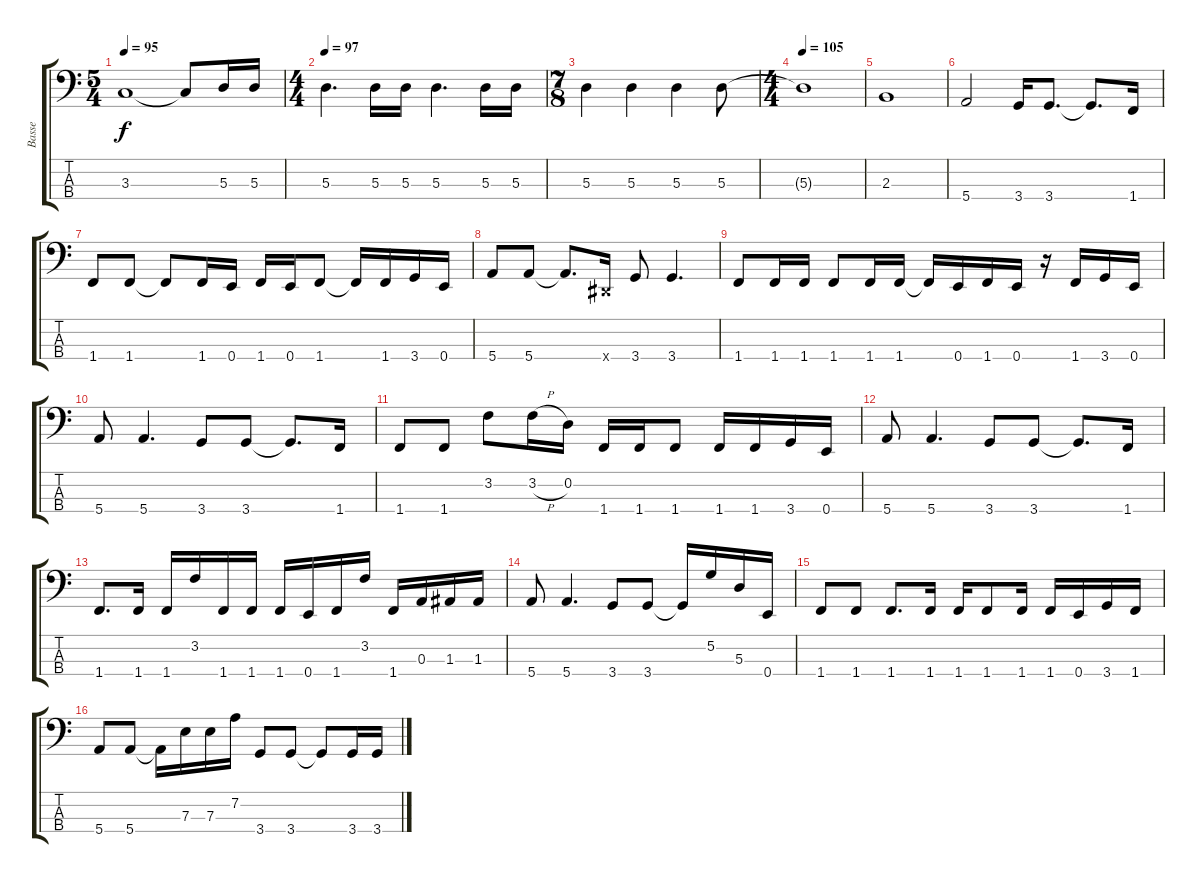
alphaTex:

\track ("Basse" "Basse") {instrument fretlessbass}
\staff {score tabs}
\tuning (G2 D2 A1 E1) {hide}
\ts (5 4)
\tempo 95
\clef f4
\ks c
3.3.1{dy f} 3.3{t}.8 5.3.16 5.3.16 |
\ts (4 4)
\tempo 97
5.3.4{d} 5.3.16 5.3.16 5.3.4{d} 5.3.16 5.3.16 |
\ts (7 8)
5.3.4 5.3.4 5.3.4 5.3.8 |
\ts (4 4)
\tempo 105
5.3{t}.1 |
2.3.1 |
5.4.2 3.4.16 3.4.8{d} 3.4{t}.8{d} 1.4.16 |
1.4.8 1.4.8 1.4{t}.8 1.4.16 0.4.16 1.4.16 0.4.16 1.4.8 1.4{t}.16 1.4.16 3.4.16 0.4.16 |
5.4.8 5.4.8 5.4{t}.8{d} -1.4{x}.16 3.4.8 3.4.4{d} |
1.4.8 1.4.16 1.4.16 1.4.8 1.4.16 1.4.16 1.4{t}.16 0.4.16 1.4.16 0.4.16 r.16 1.4.16 3.4.16 0.4.16 |
5.4.8 5.4.4{d} 3.4.8 3.4.8 3.4{t}.8{d} 1.4.16 |
1.4.8 1.4.8 3.2.8 3.2{h}.16 0.2.16 1.4.16 1.4.16 1.4.8 1.4.16 1.4.16 3.4.16 0.4.16 |
5.4.8 5.4.4{d} 3.4.8 3.4.8 3.4{t}.8{d} 1.4.16 |
1.4.8{d} 1.4.16 1.4.16 3.2.16 1.4.16 1.4.16 1.4.16 0.4.16 1.4.16 3.2.16 1.4.16 0.3.16 1.3.16 1.3.16 |
5.4.8 5.4.4{d} 3.4.8 3.4.8 3.4{t}.16 5.2.16 5.3.16 0.4.16 |
1.4.8 1.4.8 1.4.8{d} 1.4.16 1.4.16 1.4.8 1.4.16 1.4.16 0.4.16 3.4.16 1.4.16 |
5.4.8 5.4.8 5.4{t}.16 7.3.16 7.3.16 7.2.16 3.4.8 3.4.8 3.4{t}.8 3.4.16 3.4.16
